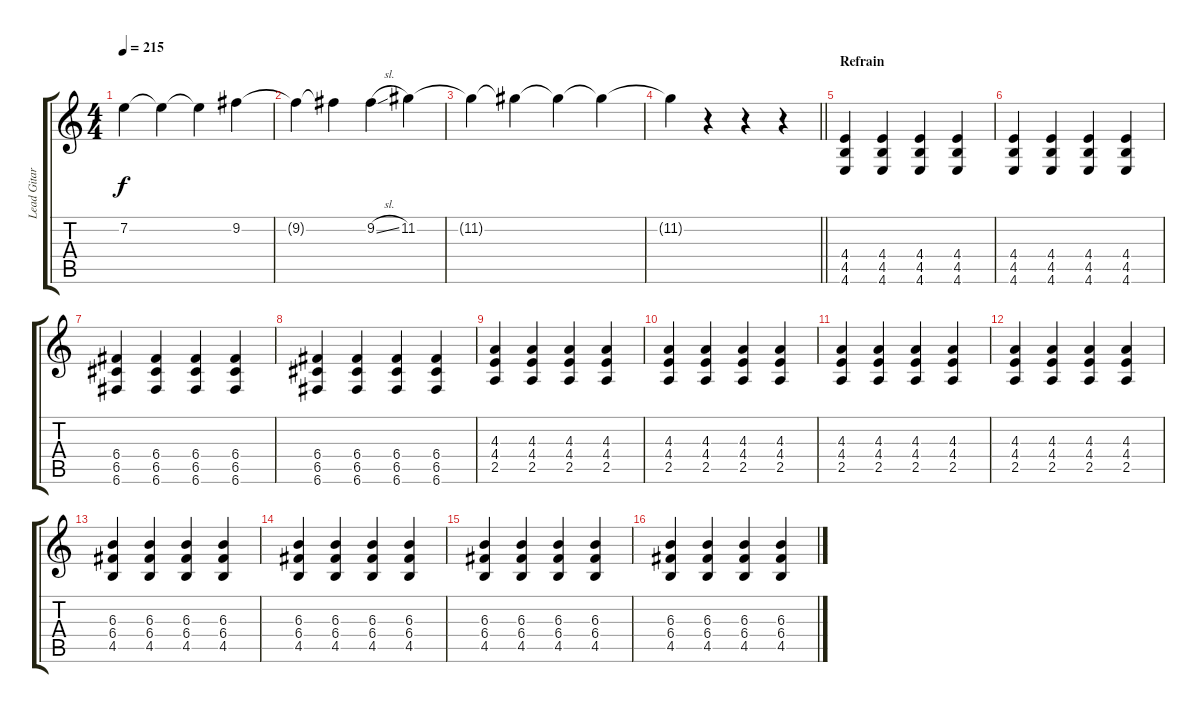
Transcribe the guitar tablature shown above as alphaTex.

\track ("Lead Gitarre" "Lead Gitar") {instrument overdrivenguitar}
\staff {score tabs}
\tuning (D4 A3 F3 C3 G2 C2) {hide}
\ts (4 4)
\tempo 215
\clef g2
\ks c
7.2.4{dy f} 7.2{t}.4 7.2{t}.4 9.2.4 |
9.2{t}.4 9.2{t}.4 9.2{sl}.4 11.2.4 |
11.2{t}.4 11.2{t}.4 11.2{t}.4 11.2{t}.4 |
\barLineRight lightlight
11.2{t}.4 r.4 r.4 r.4 |
\section ("" "Refrain")
(4.4 4.5 4.6).4 (4.4 4.5 4.6).4 (4.4 4.5 4.6).4 (4.4 4.5 4.6).4 |
(4.4 4.5 4.6).4 (4.4 4.5 4.6).4 (4.4 4.5 4.6).4 (4.4 4.5 4.6).4 |
(6.4 6.5 6.6).4 (6.4 6.5 6.6).4 (6.4 6.5 6.6).4 (6.4 6.5 6.6).4 |
(6.4 6.5 6.6).4 (6.4 6.5 6.6).4 (6.4 6.5 6.6).4 (6.4 6.5 6.6).4 |
(4.3 4.4 2.5).4 (4.3 4.4 2.5).4 (4.3 4.4 2.5).4 (4.3 4.4 2.5).4 |
(4.3 4.4 2.5).4 (4.3 4.4 2.5).4 (4.3 4.4 2.5).4 (4.3 4.4 2.5).4 |
(4.3 4.4 2.5).4 (4.3 4.4 2.5).4 (4.3 4.4 2.5).4 (4.3 4.4 2.5).4 |
(4.3 4.4 2.5).4 (4.3 4.4 2.5).4 (4.3 4.4 2.5).4 (4.3 4.4 2.5).4 |
(6.3 6.4 4.5).4 (6.3 6.4 4.5).4 (6.3 6.4 4.5).4 (6.3 6.4 4.5).4 |
(6.3 6.4 4.5).4 (6.3 6.4 4.5).4 (6.3 6.4 4.5).4 (6.3 6.4 4.5).4 |
(6.3 6.4 4.5).4 (6.3 6.4 4.5).4 (6.3 6.4 4.5).4 (6.3 6.4 4.5).4 |
(6.3 6.4 4.5).4 (6.3 6.4 4.5).4 (6.3 6.4 4.5).4 (6.3 6.4 4.5).4
